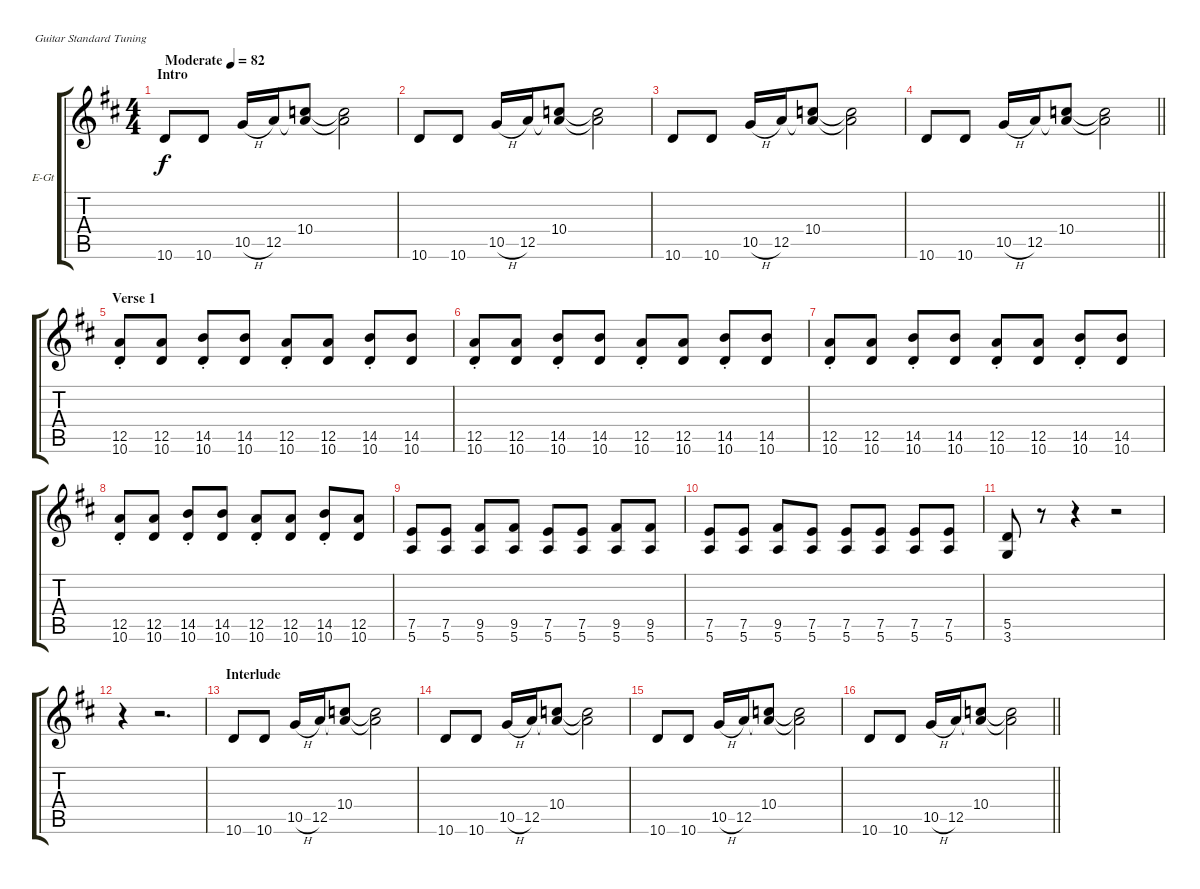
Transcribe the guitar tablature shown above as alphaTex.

\bracketExtendMode groupsimilarinstruments
\firstSystemTrackNameOrientation horizontal
\otherSystemsTrackNameOrientation horizontal
\track ("Track 4" "E-Gt") {instrument electricguitarclean}
\staff {score tabs}
\tuning (E4 B3 G3 D3 A2 E2)
\ts (4 4)
\beaming (8 2 2 2 2)
\section ("" "Intro")
\tempo (82 "Moderate")
\clef g2
\ks d
10.6.8{dy f instrument electricguitarclean} 10.6.8 10.5{h}.16 12.5.16 (10.4 12.5{t}).8 (10.4{t} 12.5{t}).2 |
10.6.8 10.6.8 10.5{h}.16 12.5.16 (10.4 12.5{t}).8 (10.4{t} 12.5{t}).2 |
10.6.8 10.6.8 10.5{h}.16 12.5.16 (10.4 12.5{t}).8 (10.4{t} 12.5{t}).2 |
\barLineRight lightlight
10.6.8 10.6.8 10.5{h}.16 12.5.16 (10.4 12.5{t}).8 (10.4{t} 12.5{t}).2 |
\section ("" "Verse 1")
(12.5{st} 10.6{st}).8 (12.5 10.6).8 (14.5{st} 10.6{st}).8 (14.5 10.6).8 (12.5{st} 10.6{st}).8 (12.5 10.6).8 (14.5{st} 10.6{st}).8 (14.5 10.6).8 |
(12.5{st} 10.6{st}).8 (12.5 10.6).8 (14.5{st} 10.6{st}).8 (14.5 10.6).8 (12.5{st} 10.6{st}).8 (12.5 10.6).8 (14.5{st} 10.6{st}).8 (14.5 10.6).8 |
(12.5{st} 10.6{st}).8 (12.5 10.6).8 (14.5{st} 10.6{st}).8 (14.5 10.6).8 (12.5{st} 10.6{st}).8 (12.5 10.6).8 (14.5{st} 10.6{st}).8 (14.5 10.6).8 |
(12.5{st} 10.6{st}).8 (12.5 10.6).8 (14.5{st} 10.6{st}).8 (14.5 10.6).8 (12.5{st} 10.6{st}).8 (12.5 10.6).8 (14.5{st} 10.6{st}).8 (12.5 10.6).8 |
(7.5 5.6).8 (7.5 5.6).8 (9.5 5.6).8 (9.5 5.6).8 (7.5 5.6).8 (7.5 5.6).8 (9.5 5.6).8 (9.5 5.6).8 |
(7.5 5.6).8 (7.5 5.6).8 (9.5 5.6).8 (7.5 5.6).8 (7.5 5.6).8 (7.5 5.6).8 (7.5 5.6).8 (7.5 5.6).8 |
(5.5 3.6).8 r.8 r.4 r.2 |
r.4 r.2{d} |
\section ("" "Interlude")
10.6.8 10.6.8 10.5{h}.16 12.5.16 (10.4 12.5{t}).8 (10.4{t} 12.5{t}).2 |
10.6.8 10.6.8 10.5{h}.16 12.5.16 (10.4 12.5{t}).8 (10.4{t} 12.5{t}).2 |
10.6.8 10.6.8 10.5{h}.16 12.5.16 (10.4 12.5{t}).8 (10.4{t} 12.5{t}).2 |
\barLineRight lightlight
10.6.8 10.6.8 10.5{h}.16 12.5.16 (10.4 12.5{t}).8 (10.4{t} 12.5{t}).2
